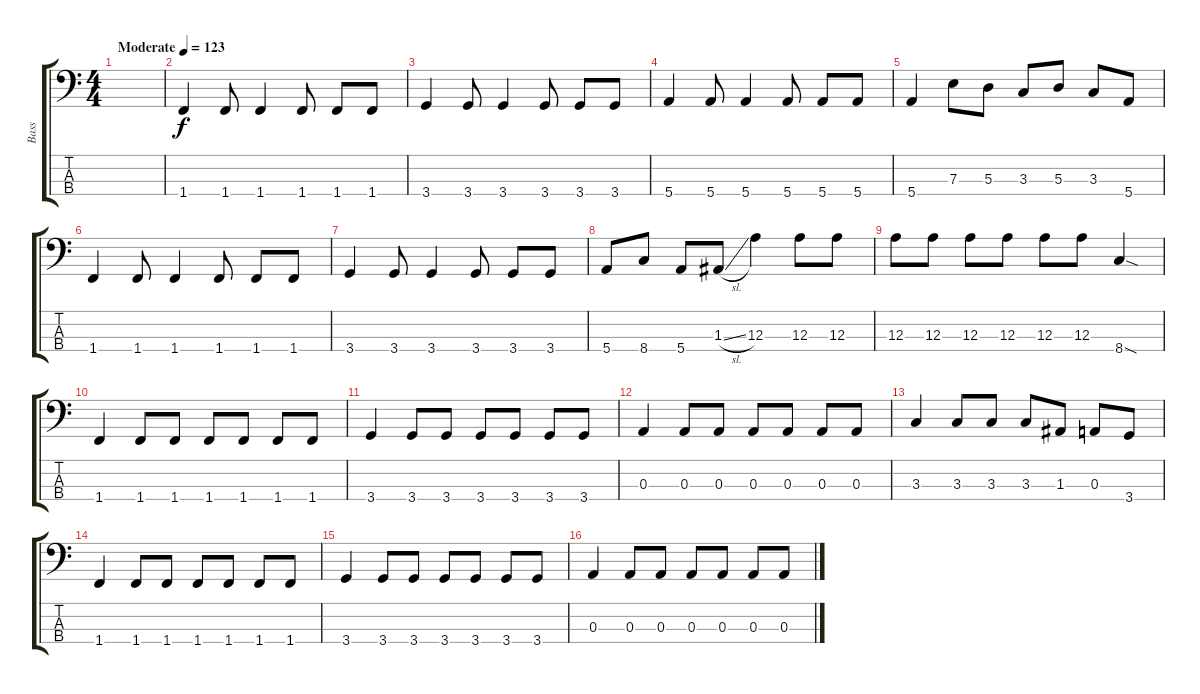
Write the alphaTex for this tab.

\track ("Bass" "Bass") {instrument electricbassfinger}
\staff {score tabs}
\tuning (G2 D2 A1 E1) {hide}
\ts (4 4)
\tempo (123 "Moderate")
\clef f4
\ks c
|
1.4.4 1.4.8 1.4.4 1.4.8 1.4.8 1.4.8 |
3.4.4 3.4.8 3.4.4 3.4.8 3.4.8 3.4.8 |
5.4.4 5.4.8 5.4.4 5.4.8 5.4.8 5.4.8 |
5.4.4 7.3.8 5.3.8 3.3.8 5.3.8 3.3.8 5.4.8 |
1.4.4 1.4.8 1.4.4 1.4.8 1.4.8 1.4.8 |
3.4.4 3.4.8 3.4.4 3.4.8 3.4.8 3.4.8 |
5.4.8 8.4.8 5.4.8 1.3{sl}.8 12.3.4 12.3.8 12.3.8 |
12.3.8 12.3.8 12.3.8 12.3.8 12.3.8 12.3.8 8.4{sod}.4 |
1.4.4 1.4.8 1.4.8 1.4.8 1.4.8 1.4.8 1.4.8 |
3.4.4 3.4.8 3.4.8 3.4.8 3.4.8 3.4.8 3.4.8 |
0.3.4 0.3.8 0.3.8 0.3.8 0.3.8 0.3.8 0.3.8 |
3.3.4 3.3.8 3.3.8 3.3.8 1.3.8 0.3.8 3.4.8 |
1.4.4 1.4.8 1.4.8 1.4.8 1.4.8 1.4.8 1.4.8 |
3.4.4 3.4.8 3.4.8 3.4.8 3.4.8 3.4.8 3.4.8 |
0.3.4 0.3.8 0.3.8 0.3.8 0.3.8 0.3.8 0.3.8
